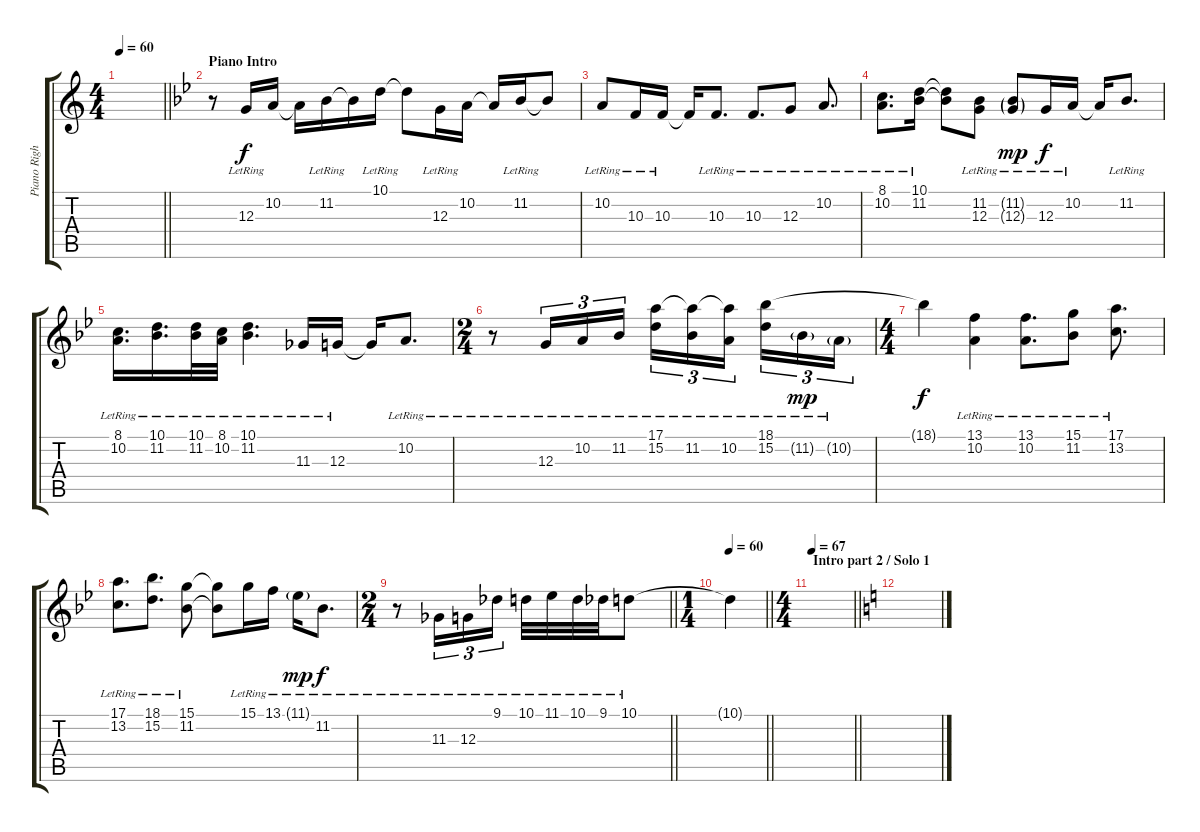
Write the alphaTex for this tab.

\track ("Piano Right" "Piano Righ") {instrument brightacousticpiano}
\staff {score tabs}
\tuning (E4 B3 G3 D3 A2 D2) {hide}
\ts (4 4)
\tempo 60
\clef g2
\barLineRight lightlight
\ks c
|
\section ("" "Piano Intro")
\ks bb
r.8 12.3{lr}.16 10.2{lr}.16 10.2{t}.16 11.2{lr}.16 11.2{t}.16 10.1{lr}.16 10.1{t}.8 12.3{lr}.16 10.2{lr}.16 10.2{t}.16 11.2{lr}.16 11.2{t}.8 |
10.2{lr}.8 10.3{lr}.16 10.3{lr}.16 10.3{t}.16 10.3{lr}.8{d} 10.3{lr}.8{d} 12.3{lr}.8 10.2{lr}.8{d} |
(8.1{lr} 10.2{lr}).8{d} (10.1{lr} 11.2{lr}).16 (10.1{t} 11.2{t}).8 (11.2{lr} 12.3{lr}).8 (11.2{g lr} 12.3{g}).8{dy mp} 12.3{lr}.16{dy f} 10.2{lr}.16 10.2{t}.16 11.2{lr}.8{d} |
(8.1{lr} 10.2{lr}).16{d} (10.1{lr} 11.2{lr}).16{d} (10.1{lr} 11.2{lr}).32 (8.1{lr} 10.2{lr}).32 (10.1{lr} 11.2{lr}).4{d} 11.3{lr}.16 12.3{lr}.16 12.3{t}.16 10.2{lr}.8{d} |
\ts (2 4)
r.8 12.3{lr}.16{tu (3 2)} 10.2{lr}.16{tu (3 2)} 11.2{lr}.16{tu (3 2)} (17.1{lr} 15.2{lr}).16{tu (3 2)} (17.1{t} 11.2{lr}).16{tu (3 2)} (17.1{t} 10.2{lr}).16{tu (3 2) beam splitsecondary} (18.1{lr} 15.2{lr}).16{tu (3 2)} 11.2{g lr}.16{tu (3 2) dy mp} 10.2{g lr}.16{tu (3 2)} |
\ts (4 4)
18.1{t}.4{dy f} (13.1{lr} 10.2{lr}).4 (13.1{lr} 10.2{lr}).8{d} (15.1{lr} 11.2{lr}).8 (17.1{lr} 13.2{lr}).8{d} |
(17.1{lr} 13.2{lr}).8{d} (18.1{lr} 15.2{lr}).8{d} (15.1{lr} 11.2{lr}).8 (15.1{t} 11.2{t}).8 15.1{lr}.16 13.1{lr}.16 11.1{g lr}.16{dy mp} 11.2{lr}.8{d dy f} |
\ts (2 4)
\barLineRight lightlight
r.8 11.3{lr}.16{tu (3 2)} 12.3{lr}.16{tu (3 2)} 9.1{lr}.16{tu (3 2)} 10.1{lr}.32 11.1{lr}.32 10.1{lr}.32 9.1{lr}.32 10.1{lr}.8 |
\ts (1 4)
\tempo 67
\tempo 60
\barLineRight lightlight
10.1{t}.4 |
\ts (4 4)
\section ("" "Intro part 2 / Solo 1")
\tempo 67
\barLineRight lightlight
|
\ks c
